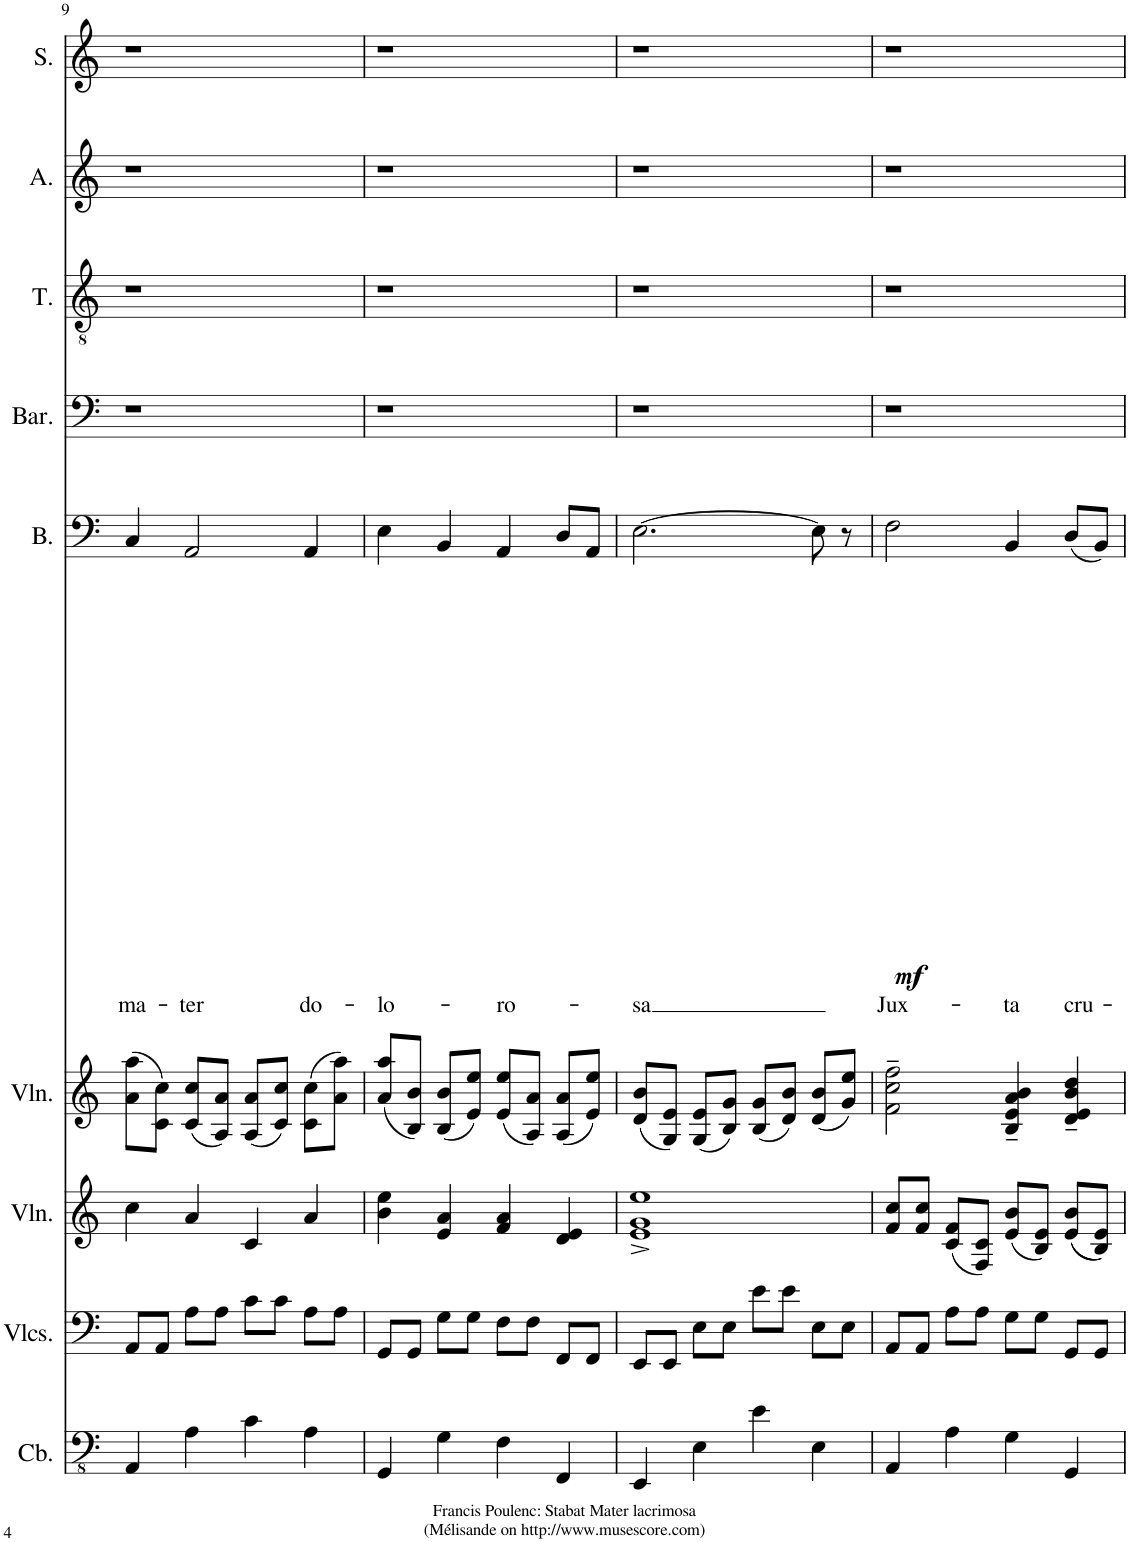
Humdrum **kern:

**kern	**kern	**kern	**kern	**kern	**text	**dynam	**kern	**kern	**kern	**kern
*part9	*part8	*part7	*part6	*part5	*part5	*part5	*part4	*part3	*part2	*part1
*staff9	*staff8	*staff7	*staff6	*staff5	*staff5	*staff5	*staff4	*staff3	*staff2	*staff1
*I"Contrabass	*I"Violoncellos	*I"Violin	*I"Violin	*I"Bass	*	*	*I"Bar.	*I"Tenor	*I"Alto	*I"Sopr
*I'Cb.	*I'Vlcs.	*I'Vln.	*I'Vln.	*I'B.	*	*	*I'Bar.	*I'T.	*I'A.	*I'S.
!!LO:PB:g=z
*clefFv4	*clefF4	*clefG2	*clefG2	*clefF4	*	*	*clefF4	*clefGv2	*clefG2	*clefG2
*Trd7c12	*	*	*	*	*	*	*	*	*	*
*k[]	*k[]	*k[]	*k[]	*k[]	*	*	*k[]	*k[]	*k[]	*k[]
*M4/4	*M4/4	*M4/4	*M4/4	*M4/4	*	*	*M4/4	*M4/4	*M4/4	*M4/4
=9	=9	=9	=9	=9	=9	=9	=9	=9	=9	=9
!	!	!	!	!	!LO:LY:b	!	!	!	!	!
4AAA/	8AA/L	4cc\	(8a\ 8aa\L	4C/	ma-	.	1r	1r	1r	1r
.	8AA/J	.	8c\ 8cc\J)	.	.	.	.	.	.	.
!	!	!	!	!	!LO:LY:b	!	!	!	!	!
4AA\	8A\L	4a/	(8c/ 8cc/L	2AA/	-ter	.	.	.	.	.
.	8A\J	.	8A/ 8a/J)	.	.	.	.	.	.	.
4C\	8c\L	4c/	(8A/ 8a/L	.	.	.	.	.	.	.
.	8c\J	.	8c/ 8cc/J)	.	.	.	.	.	.	.
!	!	!	!	!	!LO:LY:b	!	!	!	!	!
4AA\	8A\L	4a/	(8c\ 8cc\L	4AA/	do-	.	.	.	.	.
.	8A\J	.	8a\ 8aa\J)	.	.	.	.	.	.	.
=10	=10	=10	=10	=10	=10	=10	=10	=10	=10	=10
!	!	!	!	!	!LO:LY:b	!	!	!	!	!
4GGG/	8GG/L	4b\ 4ee\	(8a/ 8aa/L	4E\	-lo-	.	1r	1r	1r	1r
.	8GG/J	.	8B/ 8b/J)	.	.	.	.	.	.	.
4GG\	8G\L	4e/ 4a/	(8B/ 8b/L	4BB/	.	.	.	.	.	.
.	8G\J	.	8e/ 8ee/J)	.	.	.	.	.	.	.
!	!	!	!	!	!LO:LY:b	!	!	!	!	!
4FF\	8F\L	4f/ 4a/	(8e/ 8ee/L	4AA/	-ro-	.	.	.	.	.
.	8F\J	.	8A/ 8a/J)	.	.	.	.	.	.	.
4FFF/	8FF/L	4d/ 4e/	(8A/ 8a/L	8D/L	.	.	.	.	.	.
.	8FF/J	.	8e/ 8ee/J)	8AA/J	.	.	.	.	.	.
=11	=11	=11	=11	=11	=11	=11	=11	=11	=11	=11
!	!	!	!	!	!LO:LY:b	!	!	!	!	!
4EEE/	8EE/L	1e^ 1g^ 1ee^	(8d/ 8b/L	[2.E\	-sa	.	1r	1r	1r	1r
.	8EE/J	.	8G/ 8e/J)	.	.	.	.	.	.	.
4EE\	8E\L	.	(8G/ 8e/L	.	.	.	.	.	.	.
.	8E\J	.	8B/ 8g/J)	.	.	.	.	.	.	.
4E\	8e\L	.	(8B/ 8g/L	.	.	.	.	.	.	.
.	8e\J	.	8d/ 8b/J)	.	.	.	.	.	.	.
4EE\	8E\L	.	(8d/ 8b/L	8E\]	.	.	.	.	.	.
.	8E\J	.	8g/ 8ee/J)	8r	.	.	.	.	.	.
=12	=12	=12	=12	=12	=12	=12	=12	=12	=12	=12
!	!	!	!	!	!LO:LY:b	!LO:DY:b	!	!	!	!
4AAA/	8AA/L	8f/ 8cc/L	2f\~ 2cc\~ 2ff\~	2F\	Jux-	mf	1r	1r	1r	1r
.	8AA/J	8f/ 8cc/J	.	.	.	.	.	.	.	.
4AA\	8A\L	(8c/ 8f/L	.	.	.	.	.	.	.	.
.	8A\J	8F/ 8c/J)	.	.	.	.	.	.	.	.
!	!	!	!	!	!LO:LY:b	!	!	!	!	!
4GG\	8G\L	(8e/ 8b/L	4B/~ 4e/~ 4a/~ 4b/~	4BB/	-ta	.	.	.	.	.
.	8G\J	8B/ 8e/J)	.	.	.	.	.	.	.	.
!	!	!	!	!	!LO:LY:b	!	!	!	!	!
4GGG/	8GG/L	((8e/ 8b/L	4d/~ 4e/~ 4b/~ 4dd/~	(8D/L	cru-	.	.	.	.	.
.	8GG/J	8B/ 8e/J))	.	8BB/J)	.	.	.	.	.	.
=	=	=	=	=	=	=	=	=	=	=
*-	*-	*-	*-	*-	*-	*-	*-	*-	*-	*-
